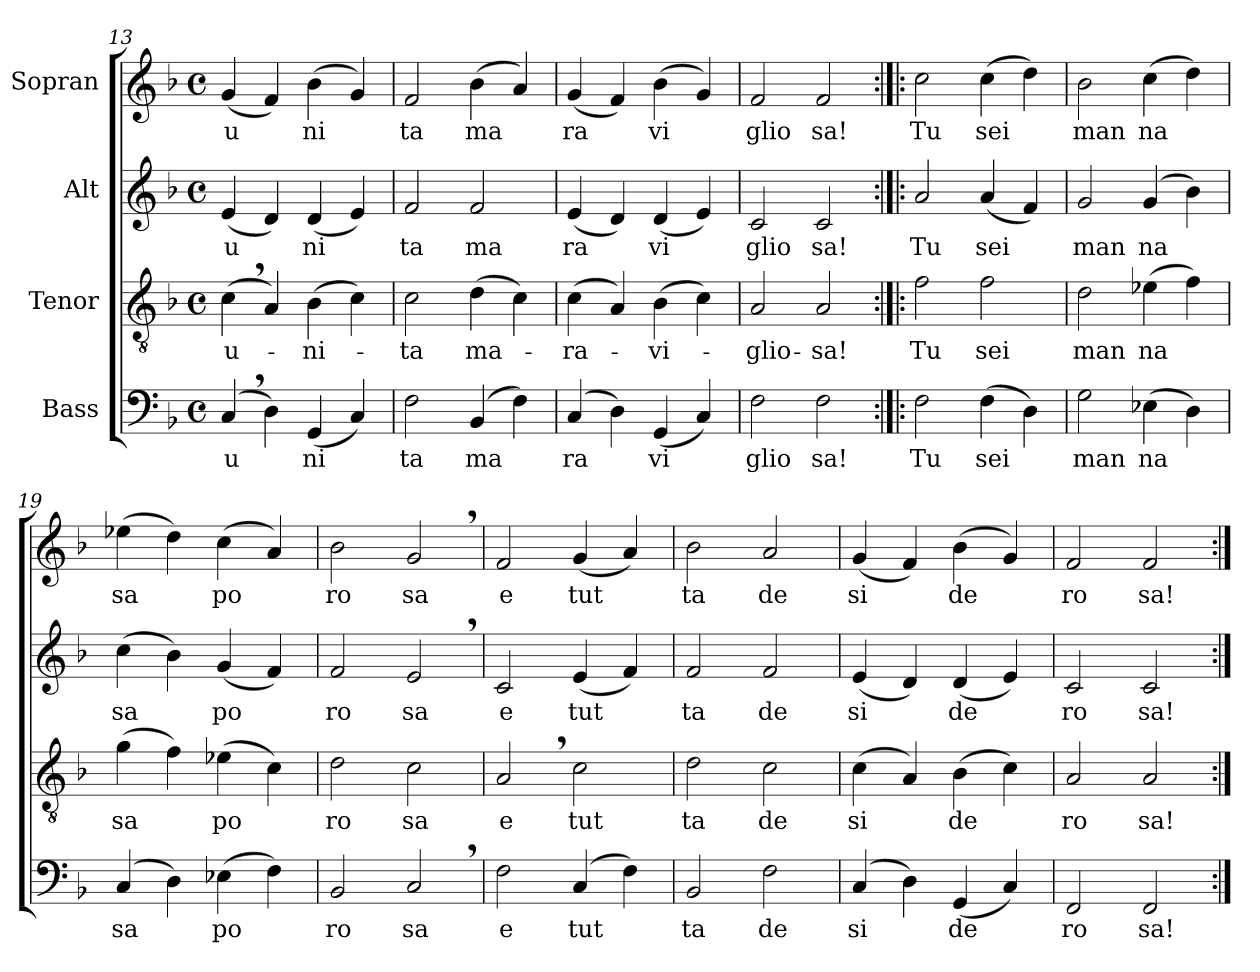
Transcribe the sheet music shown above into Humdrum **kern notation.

**kern	**text	**kern	**text	**kern	**text	**kern	**text
*part4	*part4	*part3	*part3	*part2	*part2	*part1	*part1
*staff4	*staff4	*staff3	*staff3	*staff2	*staff2	*staff1	*staff1
*I"Bass	*	*I"Tenor	*	*I"Alt	*	*I"Sopran	*
*clefF4	*	*clefGv2	*	*clefG2	*	*clefG2	*
*ITrd-3c-5	*	*ITrd-3c-5	*	*ITrd-3c-5	*	*	*
*k[b-e-]	*	*k[b-e-]	*	*k[b-e-]	*	*k[b-]	*
*B-:	*	*B-:	*	*B-:	*	*F:	*
*M4/4	*	*M4/4	*	*M4/4	*	*M4/4	*
*met(c)	*	*met(c)	*	*met(c)	*	*met(c)	*
=13	=13	=13	=13	=13	=13	=13	=13
!	!LO:LY:b	!	!LO:LY:b	!	!LO:LY:b	!	!LO:LY:b
(>4F,>/	u	(>4f,>\	u-	(<4a/	u	(<4g/	u
4G\)	.	4d/)	.	4g/)	.	4f/)	.
!	!LO:LY:b	!	!LO:LY:b	!	!LO:LY:b	!	!LO:LY:b
(<4C/	ni	(>4e-\	-ni-	(<4g/	ni	(>4b-\	ni
4F/)	.	4f\)	.	4a/)	.	4g/)	.
=14	=14	=14	=14	=14	=14	=14	=14
!	!LO:LY:b	!	!LO:LY:b	!	!LO:LY:b	!	!LO:LY:b
2B-\	ta	2f\	-ta	2b-/	ta	2f/	ta
!	!LO:LY:b	!	!LO:LY:b	!	!LO:LY:b	!	!LO:LY:b
(>4E-/	ma	(>4g\	ma-	2b-/	ma	(>4b-\	ma
4B-\)	.	4f\)	.	.	.	4a/)	.
=15	=15	=15	=15	=15	=15	=15	=15
!	!LO:LY:b	!	!LO:LY:b	!	!LO:LY:b	!	!LO:LY:b
(>4F/	ra	(>4f\	-ra-	(<4a/	ra	(<4g/	ra
4G\)	.	4d/)	.	4g/)	.	4f/)	.
!	!LO:LY:b	!	!LO:LY:b	!	!LO:LY:b	!	!LO:LY:b
(<4C/	vi	(>4e-\	-vi-	(<4g/	vi	(>4b-\	vi
4F/)	.	4f\)	.	4a/)	.	4g/)	.
=16	=16	=16	=16	=16	=16	=16	=16
!	!LO:LY:b	!	!LO:LY:b	!	!LO:LY:b	!	!LO:LY:b
2B-\	glio	2d/	-glio-	2f/	glio	2f/	glio
!	!LO:LY:b	!	!LO:LY:b	!	!LO:LY:b	!	!LO:LY:b
2B-\	sa!	2d/	-sa!	2f/	sa!	2f/	sa!
!!LO:PB:g=z
=17:|!|:	=17:|!|:	=17:|!|:	=17:|!|:	=17:|!|:	=17:|!|:	=17:|!|:	=17:|!|:
!	!LO:LY:b	!	!LO:LY:b	!	!LO:LY:b	!	!LO:LY:b
2B-\	Tu	2b-\	Tu	2dd/	Tu	2cc\	Tu
!	!LO:LY:b	!	!LO:LY:b	!	!LO:LY:b	!	!LO:LY:b
(>4B-\	sei	2b-\	sei	(<4dd/	sei	(>4cc\	sei
4G\)	.	.	.	4b-/)	.	4dd\)	.
=18	=18	=18	=18	=18	=18	=18	=18
!	!LO:LY:b	!	!LO:LY:b	!	!LO:LY:b	!	!LO:LY:b
2c\	man	2g\	man	2cc/	man	2b-\	man
!	!LO:LY:b	!	!LO:LY:b	!	!LO:LY:b	!	!LO:LY:b
(>4A-X\	na	(>4a-X\	na	(>4cc/	na	(>4cc\	na
4G\)	.	4b-\)	.	4ee-\)	.	4dd\)	.
=19	=19	=19	=19	=19	=19	=19	=19
!	!LO:LY:b	!	!LO:LY:b	!	!LO:LY:b	!	!LO:LY:b
(>4F/	sa	(>4cc\	sa	(>4ff\	sa	(>4ee-X\	sa
4G\)	.	4b-\)	.	4ee-\)	.	4dd\)	.
!	!LO:LY:b	!	!LO:LY:b	!	!LO:LY:b	!	!LO:LY:b
(>4A-X\	po	(>4a-X\	po	(<4cc/	po	(>4cc\	po
4B-\)	.	4f\)	.	4b-/)	.	4a/)	.
=20	=20	=20	=20	=20	=20	=20	=20
!	!LO:LY:b	!	!LO:LY:b	!	!LO:LY:b	!	!LO:LY:b
2E-/	ro	2g\	ro	2b-/	ro	2b-\	ro
!	!LO:LY:b	!	!LO:LY:b	!	!LO:LY:b	!	!LO:LY:b
2F,>/	sa	2f\	sa	2a,>/	sa	2g,>/	sa
=21	=21	=21	=21	=21	=21	=21	=21
!	!LO:LY:b	!	!LO:LY:b	!	!LO:LY:b	!	!LO:LY:b
2B-\	e	2d,>/	e	2f/	e	2f/	e
!	!LO:LY:b	!	!LO:LY:b	!	!LO:LY:b	!	!LO:LY:b
(>4F/	tut	2f\	tut	(<4a/	tut	(<4g/	tut
4B-\)	.	.	.	4b-/)	.	4a/)	.
=22	=22	=22	=22	=22	=22	=22	=22
!	!LO:LY:b	!	!LO:LY:b	!	!LO:LY:b	!	!LO:LY:b
2E-/	ta	2g\	ta	2b-/	ta	2b-\	ta
!	!LO:LY:b	!	!LO:LY:b	!	!LO:LY:b	!	!LO:LY:b
2B-\	de	2f\	de	2b-/	de	2a/	de
=23	=23	=23	=23	=23	=23	=23	=23
!	!LO:LY:b	!	!LO:LY:b	!	!LO:LY:b	!	!LO:LY:b
(>4F/	si	(>4f\	si	(<4a/	si	(<4g/	si
4G\)	.	4d/)	.	4g/)	.	4f/)	.
!	!LO:LY:b	!	!LO:LY:b	!	!LO:LY:b	!	!LO:LY:b
(<4C/	de	(>4e-\	de	(<4g/	de	(>4b-\	de
4F/)	.	4f\)	.	4a/)	.	4g/)	.
=24	=24	=24	=24	=24	=24	=24	=24
!	!LO:LY:b	!	!LO:LY:b	!	!LO:LY:b	!	!LO:LY:b
2BB-/	ro	2d/	ro	2f/	ro	2f/	ro
!	!LO:LY:b	!	!LO:LY:b	!	!LO:LY:b	!	!LO:LY:b
2BB-/	sa!	2d/	sa!	2f/	sa!	2f/	sa!
=:|!	=:|!	=:|!	=:|!	=:|!	=:|!	=:|!	=:|!
*-	*-	*-	*-	*-	*-	*-	*-
